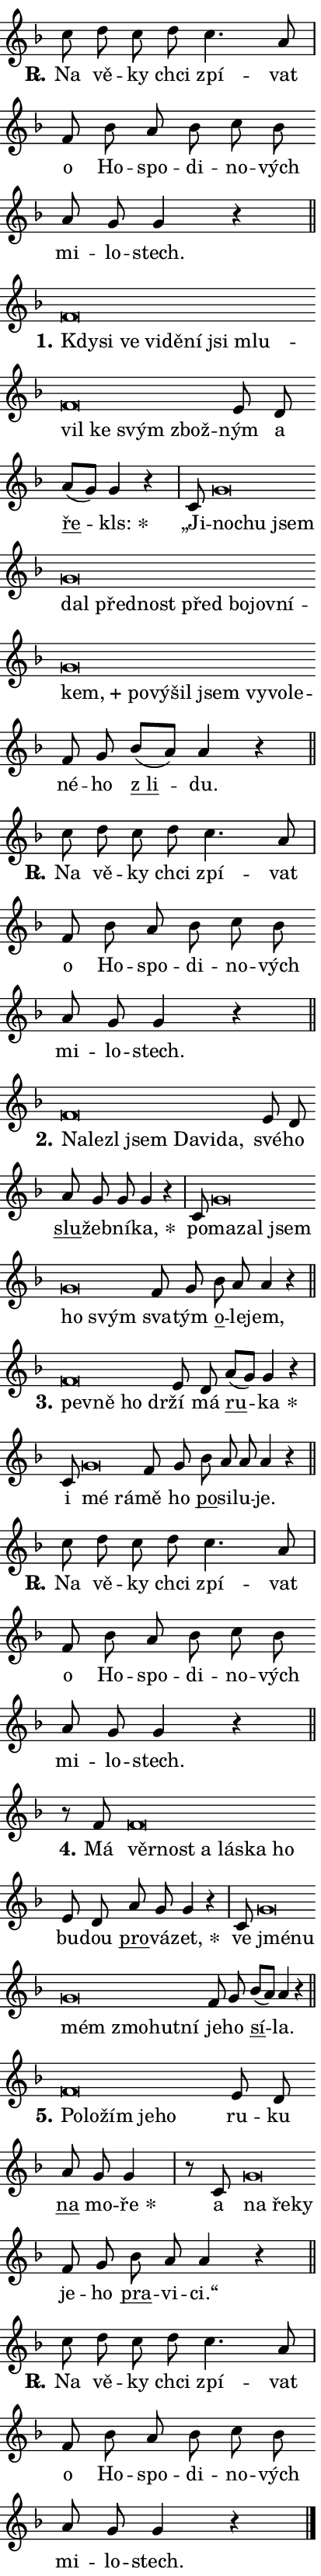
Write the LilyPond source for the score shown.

\version "2.24.0"
\header { tagline = "" }
\paper {
  indent = 0\cm
  top-margin = 0\cm
  right-margin = 0.13\cm % to fit lyric hyphens
  bottom-margin = 0\cm
  left-margin = 0\cm
  paper-width = 7\cm
  page-breaking = #ly:one-page-breaking
  system-system-spacing.basic-distance = #11
  score-system-spacing.basic-distance = #11
  ragged-last = ##f
}


%% Author: Thomas Morley
%% https://lists.gnu.org/archive/html/lilypond-user/2020-05/msg00002.html
#(define (line-position grob)
"Returns position of @var[grob} in current system:
   @code{'start}, if at first time-step
   @code{'end}, if at last time-step
   @code{'middle} otherwise
"
  (let* ((col (ly:item-get-column grob))
         (ln (ly:grob-object col 'left-neighbor))
         (rn (ly:grob-object col 'right-neighbor))
         (col-to-check-left (if (ly:grob? ln) ln col))
         (col-to-check-right (if (ly:grob? rn) rn col))
         (break-dir-left
           (and
             (ly:grob-property col-to-check-left 'non-musical #f)
             (ly:item-break-dir col-to-check-left)))
         (break-dir-right
           (and
             (ly:grob-property col-to-check-right 'non-musical #f)
             (ly:item-break-dir col-to-check-right))))
        (cond ((eqv? 1 break-dir-left) 'start)
              ((eqv? -1 break-dir-right) 'end)
              (else 'middle))))

#(define (tranparent-at-line-position vctor)
  (lambda (grob)
  "Relying on @code{line-position} select the relevant enry from @var{vctor}.
Used to determine transparency,"
    (case (line-position grob)
      ((end) (not (vector-ref vctor 0)))
      ((middle) (not (vector-ref vctor 1)))
      ((start) (not (vector-ref vctor 2))))))

noteHeadBreakVisibility =
#(define-music-function (break-visibility)(vector?)
"Makes @code{NoteHead}s transparent relying on @var{break-visibility}"
#{
  \override NoteHead.transparent =
    #(tranparent-at-line-position break-visibility)
#})

#(define delete-ledgers-for-transparent-note-heads
  (lambda (grob)
    "Reads whether a @code{NoteHead} is transparent.
If so this @code{NoteHead} is removed from @code{'note-heads} from
@var{grob}, which is supposed to be @code{LedgerLineSpanner}.
As a result ledgers are not printed for this @code{NoteHead}"
    (let* ((nhds-array (ly:grob-object grob 'note-heads))
           (nhds-list
             (if (ly:grob-array? nhds-array)
                 (ly:grob-array->list nhds-array)
                 '()))
           ;; Relies on the transparent-property being done before
           ;; Staff.LedgerLineSpanner.after-line-breaking is executed.
           ;; This is fragile ...
           (to-keep
             (remove
               (lambda (nhd)
                 (ly:grob-property nhd 'transparent #f))
               nhds-list)))
      ;; TODO find a better method to iterate over grob-arrays, similiar
      ;; to filter/remove etc for lists
      ;; For now rebuilt from scratch
      (set! (ly:grob-object grob 'note-heads)  '())
      (for-each
        (lambda (nhd)
          (ly:pointer-group-interface::add-grob grob 'note-heads nhd))
        to-keep))))

squashNotes = {
  \override NoteHead.X-extent = #'(-0.2 . 0.2)
  \override NoteHead.Y-extent = #'(-0.75 . 0)
  \override NoteHead.stencil =
    #(lambda (grob)
       (let ((pos (ly:grob-property grob 'staff-position)))
         (begin
           (if (< pos -7) (display "ERROR: Lower brevis then expected\n") (display "OK: Expected brevis position\n"))
           (if (<= pos -6) ly:text-interface::print ly:note-head::print))))
}
unSquashNotes = {
  \revert NoteHead.X-extent
  \revert NoteHead.Y-extent
  \revert NoteHead.stencil
}

hideNotes = \noteHeadBreakVisibility #begin-of-line-visible
unHideNotes = \noteHeadBreakVisibility #all-visible

% work-around for resetting accidentals
% https://lilypond.org/doc/v2.23/Documentation/notation/displaying-rhythms#unmetered-music
cadenzaMeasure = {
  \cadenzaOff
  \partial 1024 s1024
  \cadenzaOn
}

#(define-markup-command (accent layout props text) (markup?)
  "Underline accented syllable"
  (interpret-markup layout props
    #{\markup \override #'(offset . 4.3) \underline { #text }#}))

responsum = \markup \concat {
  "R" \hspace #-1.05 \path #0.1 #'((moveto 0 0.07) (lineto 0.9 0.8)) \hspace #0.05 "."
}

spaceSize = #0.6828661417322834 % exact space size for TeX Gyre Schola

\layout {
  \context {
    \Staff
    \remove "Time_signature_engraver"
    \override LedgerLineSpanner.after-line-breaking = #delete-ledgers-for-transparent-note-heads
  }
  \context {
    \Lyrics {
      \override LyricSpace.minimum-distance = \spaceSize
      \override LyricText.font-name = #"TeX Gyre Schola"
      \override LyricText.font-size = 1
      \override StanzaNumber.font-name = #"TeX Gyre Schola Bold"
      \override StanzaNumber.font-size = 1
    }
  }
  \context {
    \Score 
    \override NoteHead.text =
      #(lambda (grob) 
        (let ((pos (ly:grob-property grob 'staff-position)))
          #{\markup {
            \combine
              \halign #-0.55 \raise #(if (= pos -6) 0 0.5) \override #'(thickness . 2) \draw-line #'(3.2 . 0)
              \musicglyph "noteheads.sM1"
          }#}))
  }
}

% magnetic-lyrics.ily
%
%   written by
%     Jean Abou Samra <jean@abou-samra.fr>
%     Werner Lemberg <wl@gnu.org>
%
%   adapted by
%     Jiri Hon <jiri.hon@gmail.com>
%
% Version 2022-Apr-15

% https://www.mail-archive.com/lilypond-user@gnu.org/msg149350.html

#(define (Left_hyphen_pointer_engraver context)
   "Collect syllable-hyphen-syllable occurrences in lyrics and store
them in properties.  This engraver only looks to the left.  For
example, if the lyrics input is @code{foo -- bar}, it does the
following.

@itemize @bullet
@item
Set the @code{text} property of the @code{LyricHyphen} grob between
@q{foo} and @q{bar} to @code{foo}.

@item
Set the @code{left-hyphen} property of the @code{LyricText} grob with
text @q{foo} to the @code{LyricHyphen} grob between @q{foo} and
@q{bar}.
@end itemize

Use this auxiliary engraver in combination with the
@code{lyric-@/text::@/apply-@/magnetic-@/offset!} hook."
   (let ((hyphen #f)
         (text #f))
     (make-engraver
      (acknowledgers
       ((lyric-syllable-interface engraver grob source-engraver)
        (set! text grob)))
      (end-acknowledgers
       ((lyric-hyphen-interface engraver grob source-engraver)
        ;(when (not (grob::has-interface grob 'lyric-space-interface))
          (set! hyphen grob)));)
      ((stop-translation-timestep engraver)
       (when (and text hyphen)
         (ly:grob-set-object! text 'left-hyphen hyphen))
       (set! text #f)
       (set! hyphen #f)))))

#(define (lyric-text::apply-magnetic-offset! grob)
   "If the space between two syllables is less than the value in
property @code{LyricText@/.details@/.squash-threshold}, move the right
syllable to the left so that it gets concatenated with the left
syllable.

Use this function as a hook for
@code{LyricText@/.after-@/line-@/breaking} if the
@code{Left_@/hyphen_@/pointer_@/engraver} is active."
   (let ((hyphen (ly:grob-object grob 'left-hyphen #f)))
     (when hyphen
       (let ((left-text (ly:spanner-bound hyphen LEFT)))
         (when (grob::has-interface left-text 'lyric-syllable-interface)
           (let* ((common (ly:grob-common-refpoint grob left-text X))
                  (this-x-ext (ly:grob-extent grob common X))
                  (left-x-ext
                   (begin
                     ;; Trigger magnetism for left-text.
                     (ly:grob-property left-text 'after-line-breaking)
                     (ly:grob-extent left-text common X)))
                  ;; `delta` is the gap width between two syllables.
                  (delta (- (interval-start this-x-ext)
                            (interval-end left-x-ext)))
                  (details (ly:grob-property grob 'details))
                  (threshold (assoc-get 'squash-threshold details 0.2)))
             (when (< delta threshold)
               (let* (;; We have to manipulate the input text so that
                      ;; ligatures crossing syllable boundaries are not
                      ;; disabled.  For languages based on the Latin
                      ;; script this is essentially a beautification.
                      ;; However, for non-Western scripts it can be a
                      ;; necessity.
                      (lt (ly:grob-property left-text 'text))
                      (rt (ly:grob-property grob 'text))
                      (is-space (grob::has-interface hyphen 'lyric-space-interface))
                      (space (if is-space " " ""))
                      (extra-delta (if is-space spaceSize 0))
                      ;; Append new syllable.
                      (ltrt-space (if (and (string? lt) (string? rt))
                                (string-append lt space rt)
                                (make-concat-markup (list lt space rt))))
                      ;; Right-align `ltrt` to the right side.
                      (ltrt-space-markup (grob-interpret-markup
                               grob
                               (make-translate-markup
                                (cons (interval-length this-x-ext) 0)
                                (make-right-align-markup ltrt-space)))))
                 (begin
                   ;; Don't print `left-text`.
                   (ly:grob-set-property! left-text 'stencil #f)
                   ;; Set text and stencil (which holds all collected
                   ;; syllables so far) and shift it to the left.
                   (ly:grob-set-property! grob 'text ltrt-space)
                   (ly:grob-set-property! grob 'stencil ltrt-space-markup)
                   (ly:grob-translate-axis! grob (- (- delta extra-delta)) X))))))))))


#(define (lyric-hyphen::displace-bounds-first grob)
   ;; Make very sure this callback isn't triggered too early.
   (let ((left (ly:spanner-bound grob LEFT))
         (right (ly:spanner-bound grob RIGHT)))
     (ly:grob-property left 'after-line-breaking)
     (ly:grob-property right 'after-line-breaking)
     (ly:lyric-hyphen::print grob)))

squashThreshold = #0.4

\layout {
  \context {
    \Lyrics
    \consists #Left_hyphen_pointer_engraver
    \override LyricText.after-line-breaking =
      #lyric-text::apply-magnetic-offset!
    \override LyricHyphen.stencil = #lyric-hyphen::displace-bounds-first
    \override LyricText.details.squash-threshold = \squashThreshold
    \override LyricHyphen.minimum-distance = 0
    \override LyricHyphen.minimum-length = \squashThreshold
  }
}

squashText = \override LyricText.details.squash-threshold = 9999
unSquashText = \override LyricText.details.squash-threshold = \squashThreshold

leftText = \override LyricText.self-alignment-X = #LEFT
unLeftText = \revert LyricText.self-alignment-X

starOffset = #(lambda (grob) 
                (let ((x_offset (ly:self-alignment-interface::aligned-on-x-parent grob)))
                  (if (= x_offset 0) 0 (+ x_offset 1.2))))

star = #(define-music-function (syllable)(string?)
"Append star separator at the end of a syllable"
#{
  \once \override LyricText.X-offset = #starOffset
  \lyricmode { \markup {
    #syllable
    \override #'((font-name . "TeX Gyre Schola Bold")) \hspace #0.2 \lower #0.65 \larger "*"
  } }
#})

starAccent = #(define-music-function (syllable)(string?)
"Append star separator at the end of a syllable and make accent"
#{
  \once \override LyricText.X-offset = #starOffset
  \lyricmode { \markup {
    \accent #syllable
    \override #'((font-name . "TeX Gyre Schola Bold")) \hspace #0.2 \lower #0.65 \larger "*"
  } }
#})

breath = #(define-music-function (syllable)(string?)
"Append breathing indicator at the end of a syllable"
#{
  \lyricmode { \markup { #syllable "+" } }
#})

optionalBreath = #(define-music-function (syllable)(string?)
"Append optional breathing indicator at the end of a syllable"
#{
  \lyricmode { \markup { #syllable "(+)" } }
#})


\score {
    <<
        \new Voice = "melody" { \cadenzaOn \key f \major \relative { c''8 d c d c4. a8 \cadenzaMeasure \bar "|" f bes a bes \bar "" c bes \bar "" a g g4 r \cadenzaMeasure \bar "||" \break } }
        \new Lyrics \lyricsto "melody" { \lyricmode { \set stanza = \responsum
Na vě -- ky chci zpí -- vat o Ho -- spo -- di -- no -- vých mi -- lo -- stech. } }
    >>
    \layout {}
}

\score {
    <<
        \new Voice = "melody" { \cadenzaOn \key f \major \relative { \squashNotes f'\breve*1/16 \hideNotes \breve*1/16 \bar "" \breve*1/16 \bar "" \breve*1/16 \bar "" \breve*1/16 \bar "" \breve*1/16 \bar "" \breve*1/16 \bar "" \breve*1/16 \bar "" \breve*1/16 \bar "" \breve*1/16 \bar "" \breve*1/16 \breve*1/16 \bar "" \unHideNotes \unSquashNotes e8 d \bar "" a'[( g)] g4 r \cadenzaMeasure \bar "|" c,8 \squashNotes g'\breve*1/16 \hideNotes \breve*1/16 \bar "" \breve*1/16 \bar "" \breve*1/16 \bar "" \breve*1/16 \bar "" \breve*1/16 \bar "" \breve*1/16 \bar "" \breve*1/16 \bar "" \breve*1/16 \bar "" \breve*1/16 \bar "" \breve*1/16 \bar "" \breve*1/16 \bar "" \breve*1/16 \bar "" \breve*1/16 \bar "" \breve*1/16 \bar "" \breve*1/16 \bar "" \breve*1/16 \breve*1/16 \bar "" \unHideNotes \unSquashNotes f8 g \bar "" bes[( a)] a4 r \cadenzaMeasure \bar "||" \break } }
        \new Lyrics \lyricsto "melody" { \lyricmode { \set stanza = "1."
\leftText Kdy -- \squashText si ve vi -- dě -- ní jsi mlu -- vil ke svým zbož -- \unLeftText \unSquashText ným a \markup \accent ře -- \star kls: „Ji -- \leftText no -- \squashText chu jsem dal před -- nost před bo -- jov -- ní -- \breath "kem," po -- vý -- šil jsem vy -- vo -- le -- \unLeftText \unSquashText né -- ho \markup \accent "z li" -- du. } }
    >>
    \layout {}
}

\score {
    <<
        \new Voice = "melody" { \cadenzaOn \key f \major \relative { c''8 d c d c4. a8 \cadenzaMeasure \bar "|" f bes a bes \bar "" c bes \bar "" a g g4 r \cadenzaMeasure \bar "||" \break } }
        \new Lyrics \lyricsto "melody" { \lyricmode { \set stanza = \responsum
Na vě -- ky chci zpí -- vat o Ho -- spo -- di -- no -- vých mi -- lo -- stech. } }
    >>
    \layout {}
}

\score {
    <<
        \new Voice = "melody" { \cadenzaOn \key f \major \relative { \squashNotes f'\breve*1/16 \hideNotes \breve*1/16 \bar "" \breve*1/16 \bar "" \breve*1/16 \bar "" \breve*1/16 \bar "" \breve*1/16 \breve*1/16 \bar "" \unHideNotes \unSquashNotes e8 d \bar "" a' g g g4 r \cadenzaMeasure \bar "|" c,8 \squashNotes g'\breve*1/16 \hideNotes \breve*1/16 \bar "" \breve*1/16 \bar "" \breve*1/16 \breve*1/16 \bar "" \unHideNotes \unSquashNotes f8 g \bar "" bes a a4 r \cadenzaMeasure \bar "||" \break } }
        \new Lyrics \lyricsto "melody" { \lyricmode { \set stanza = "2."
\leftText Na -- \squashText le -- zl jsem Da -- vi -- da, \unLeftText \unSquashText své -- ho \markup \accent slu -- žeb -- ní -- \star ka, po -- \leftText ma -- \squashText zal jsem ho svým \unLeftText \unSquashText sva -- tým \markup \accent o -- le -- jem, } }
    >>
    \layout {}
}

\score {
    <<
        \new Voice = "melody" { \cadenzaOn \key f \major \relative { \squashNotes f'\breve*1/16 \hideNotes \breve*1/16 \bar "" \breve*1/16 \breve*1/16 \bar "" \unHideNotes \unSquashNotes e8 d \bar "" a'[( g)] g4 r \cadenzaMeasure \bar "|" c,8 \squashNotes g'\breve*1/16 \hideNotes \breve*1/16 \bar "" \unHideNotes \unSquashNotes f8 g \bar "" bes a a a4 r \cadenzaMeasure \bar "||" \break } }
        \new Lyrics \lyricsto "melody" { \lyricmode { \set stanza = "3."
\leftText pev -- \squashText ně ho dr -- \unLeftText \unSquashText ží má \markup \accent ru -- \star ka i \leftText mé \squashText rá -- \unLeftText \unSquashText mě ho \markup \accent po -- si -- lu -- je. } }
    >>
    \layout {}
}

\score {
    <<
        \new Voice = "melody" { \cadenzaOn \key f \major \relative { c''8 d c d c4. a8 \cadenzaMeasure \bar "|" f bes a bes \bar "" c bes \bar "" a g g4 r \cadenzaMeasure \bar "||" \break } }
        \new Lyrics \lyricsto "melody" { \lyricmode { \set stanza = \responsum
Na vě -- ky chci zpí -- vat o Ho -- spo -- di -- no -- vých mi -- lo -- stech. } }
    >>
    \layout {}
}

\score {
    <<
        \new Voice = "melody" { \cadenzaOn \key f \major \relative { r8 f'8 \squashNotes f\breve*1/16 \hideNotes \breve*1/16 \bar "" \breve*1/16 \bar "" \breve*1/16 \bar "" \breve*1/16 \breve*1/16 \bar "" \unHideNotes \unSquashNotes e8 d \bar "" a' g g4 r \cadenzaMeasure \bar "|" c,8 \squashNotes g'\breve*1/16 \hideNotes \breve*1/16 \bar "" \breve*1/16 \bar "" \breve*1/16 \bar "" \breve*1/16 \breve*1/16 \bar "" \unHideNotes \unSquashNotes f8 g \bar "" bes[( a)] a4 r \cadenzaMeasure \bar "||" \break } }
        \new Lyrics \lyricsto "melody" { \lyricmode { \set stanza = "4."
Má \leftText věr -- \squashText nost a lá -- ska ho \unLeftText \unSquashText bu -- dou \markup \accent pro -- vá -- \star zet, ve \leftText jmé -- \squashText nu mém zmo -- hut -- ní \unLeftText \unSquashText je -- ho \markup \accent sí -- la. } }
    >>
    \layout {}
}

\score {
    <<
        \new Voice = "melody" { \cadenzaOn \key f \major \relative { \squashNotes f'\breve*1/16 \hideNotes \breve*1/16 \bar "" \breve*1/16 \bar "" \breve*1/16 \breve*1/16 \bar "" \unHideNotes \unSquashNotes e8 d \bar "" a' g g4 \cadenzaMeasure \bar "|" r8 c,8 \squashNotes g'\breve*1/16 \hideNotes \breve*1/16 \breve*1/16 \bar "" \unHideNotes \unSquashNotes f8 g \bar "" bes a a4 r \cadenzaMeasure \bar "||" \break } }
        \new Lyrics \lyricsto "melody" { \lyricmode { \set stanza = "5."
\leftText Po -- \squashText lo -- žím je -- ho \unLeftText \unSquashText ru -- ku \markup \accent na mo -- \star ře a \leftText na \squashText ře -- ky \unLeftText \unSquashText je -- ho \markup \accent pra -- vi -- ci.“ } }
    >>
    \layout {}
}

\score {
    <<
        \new Voice = "melody" { \cadenzaOn \key f \major \relative { c''8 d c d c4. a8 \cadenzaMeasure \bar "|" f bes a bes \bar "" c bes \bar "" a g g4 r \cadenzaMeasure \bar "||" \break } \bar "|." }
        \new Lyrics \lyricsto "melody" { \lyricmode { \set stanza = \responsum
Na vě -- ky chci zpí -- vat o Ho -- spo -- di -- no -- vých mi -- lo -- stech. } }
    >>
    \layout {}
}
